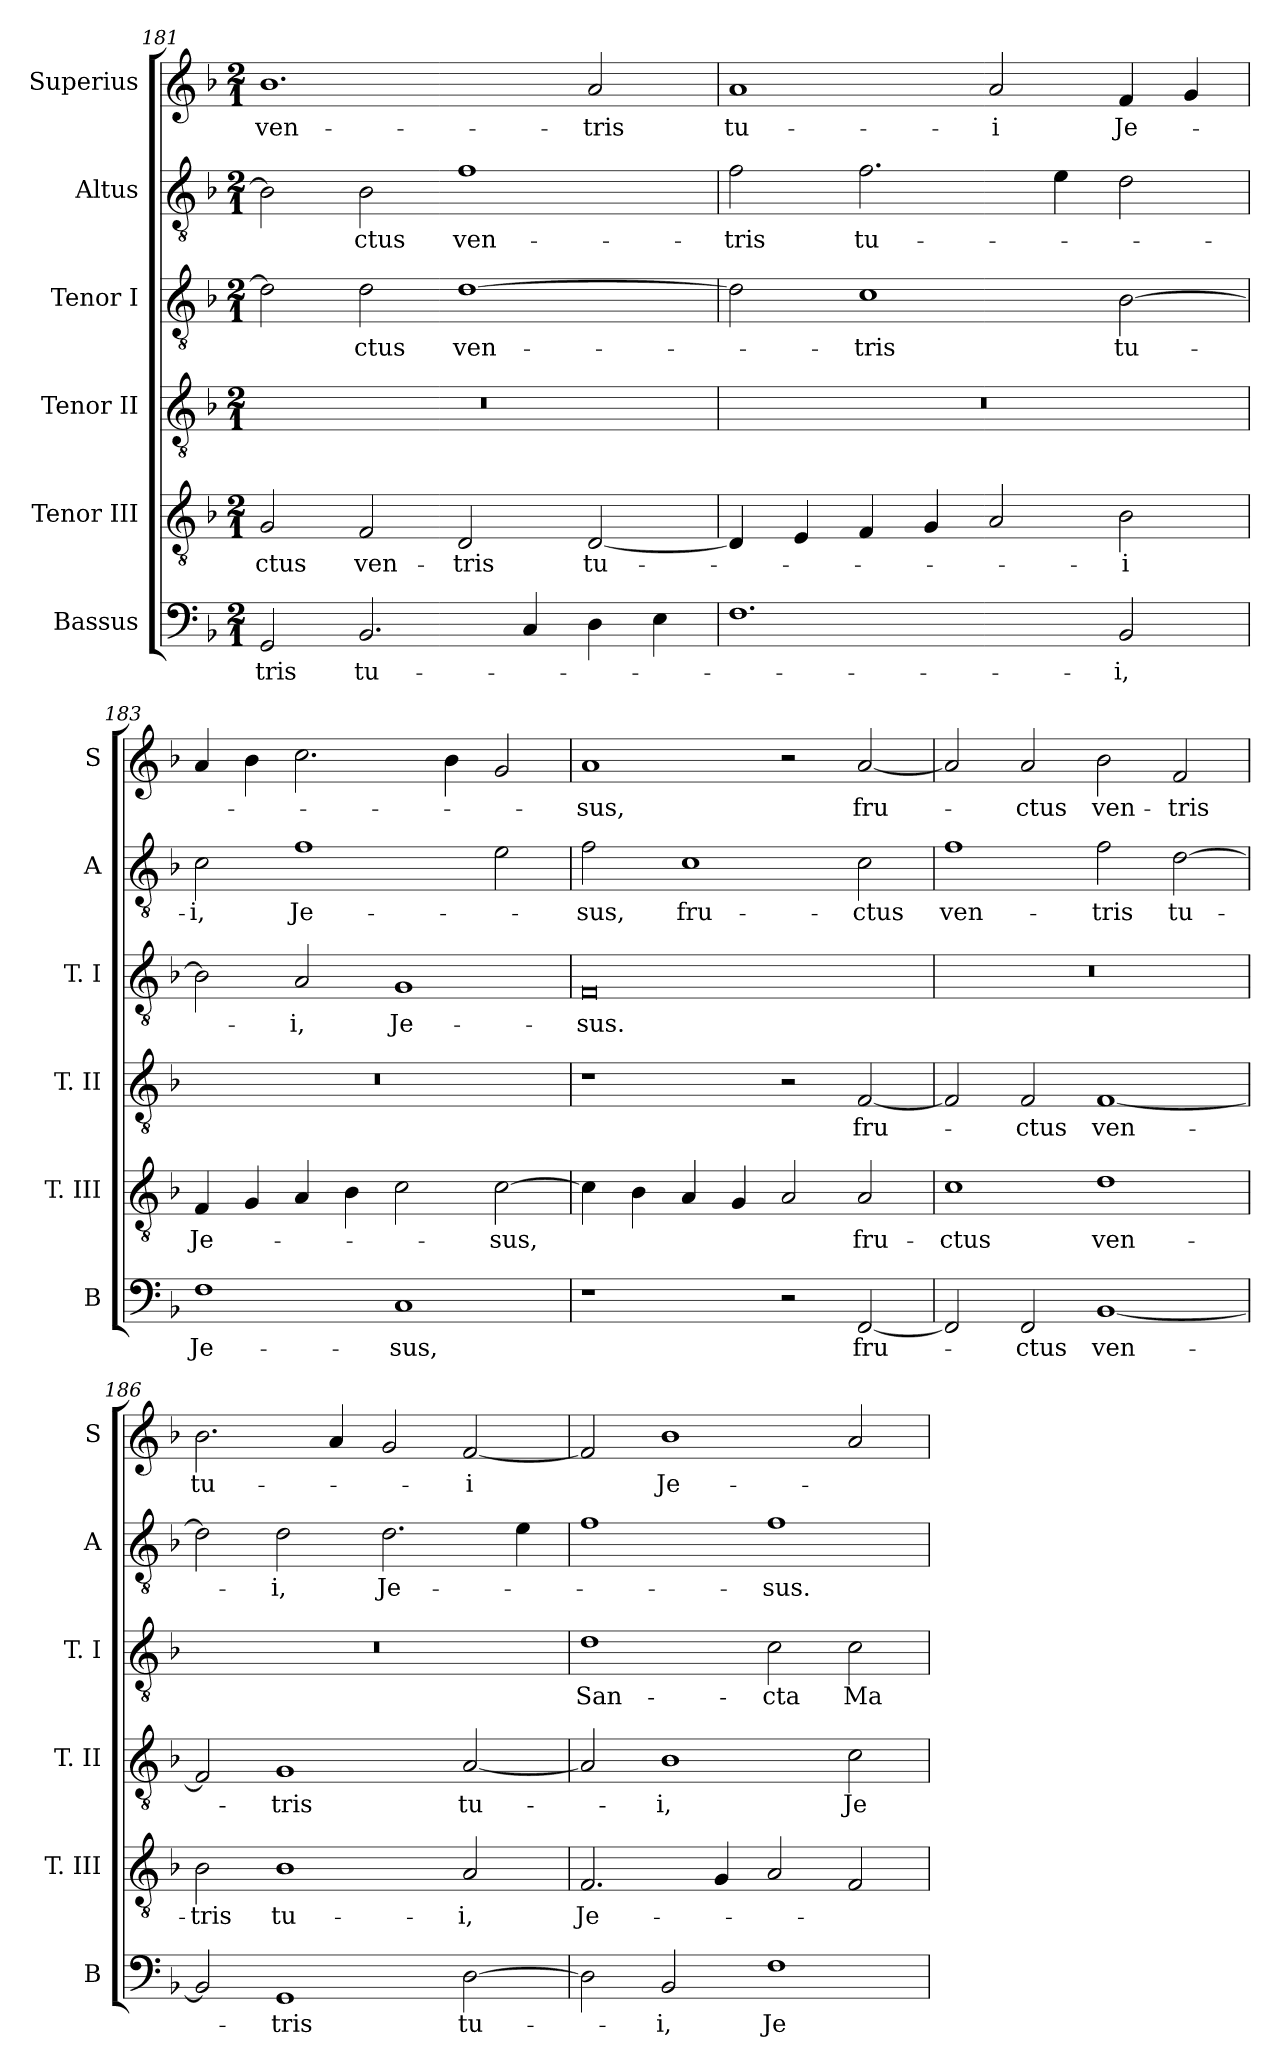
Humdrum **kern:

**kern	**text	**kern	**text	**kern	**text	**kern	**text	**kern	**text	**kern	**text
*part6	*part6	*part5	*part5	*part4	*part4	*part3	*part3	*part2	*part2	*part1	*part1
*staff6	*staff6	*staff5	*staff5	*staff4	*staff4	*staff3	*staff3	*staff2	*staff2	*staff1	*staff1
*I"Bassus	*	*I"Tenor III	*	*I"Tenor II	*	*I"Tenor I	*	*I"Altus	*	*I"Superius	*
*I'B	*	*I'T. III	*	*I'T. II	*	*I'T. I	*	*I'A	*	*I'S	*
*clefF4	*	*clefGv2	*	*clefGv2	*	*clefGv2	*	*clefGv2	*	*clefG2	*
*k[b-]	*	*k[b-]	*	*k[b-]	*	*k[b-]	*	*k[b-]	*	*k[b-]	*
*F:	*	*F:	*	*F:	*	*F:	*	*F:	*	*F:	*
*M2/1	*	*M2/1	*	*M2/1	*	*M2/1	*	*M2/1	*	*M2/1	*
=181	=181	=181	=181	=181	=181	=181	=181	=181	=181	=181	=181
2GG	-tris	2G	-ctus	0r	.	2d]	.	2B-]	.	1.b-	ven-
2.BB-	tu-	2F	ven-	.	.	2d	-ctus	2B-	-ctus	.	.
.	.	2D	-tris	.	.	[1d	ven-	1f	ven-	.	.
4C	.	.	.	.	.	.	.	.	.	.	.
4D	.	[2D	tu-	.	.	.	.	.	.	2a	-tris
4E	.	.	.	.	.	.	.	.	.	.	.
=182	=182	=182	=182	=182	=182	=182	=182	=182	=182	=182	=182
1.F	.	4D]	.	0r	.	2d]	.	2f	-tris	1a	tu-
.	.	4E	.	.	.	.	.	.	.	.	.
.	.	4F	.	.	.	1c	-tris	2.f	tu-	.	.
.	.	4G	.	.	.	.	.	.	.	.	.
.	.	2A	.	.	.	.	.	.	.	2a	-i
.	.	.	.	.	.	.	.	4e	.	.	.
2BB-	-i,	2B-	-i	.	.	[2B-	tu-	2d	.	4f	Je-
.	.	.	.	.	.	.	.	.	.	4g	.
=183	=183	=183	=183	=183	=183	=183	=183	=183	=183	=183	=183
1F	Je-	4F	Je-	0r	.	2B-]	.	2c	-i,	4a	.
.	.	4G	.	.	.	.	.	.	.	4b-	.
.	.	4A	.	.	.	2A	-i,	1f	Je-	2.cc	.
.	.	4B-	.	.	.	.	.	.	.	.	.
1C	-sus,	2c	.	.	.	1G	Je-	.	.	.	.
.	.	.	.	.	.	.	.	.	.	4b-	.
.	.	[2c	-sus,	.	.	.	.	2e	.	2g	.
=184	=184	=184	=184	=184	=184	=184	=184	=184	=184	=184	=184
1r	.	4c]	.	1r	.	0F	-sus.	2f	-sus,	1a	-sus,
.	.	4B-	.	.	.	.	.	.	.	.	.
.	.	4A	.	.	.	.	.	1c	fru-	.	.
.	.	4G	.	.	.	.	.	.	.	.	.
2r	.	2A	.	2r	.	.	.	.	.	2r	.
[2FF	fru-	2A	fru-	[2F	fru-	.	.	2c	-ctus	[2a	fru-
=185	=185	=185	=185	=185	=185	=185	=185	=185	=185	=185	=185
2FF]	.	1c	-ctus	2F]	.	0r	.	1f	ven-	2a]	.
2FF	-ctus	.	.	2F	-ctus	.	.	.	.	2a	-ctus
[1BB-	ven-	1d	ven-	[1F	ven-	.	.	2f	-tris	2b-	ven-
.	.	.	.	.	.	.	.	[2d	tu-	2f	-tris
=186	=186	=186	=186	=186	=186	=186	=186	=186	=186	=186	=186
2BB-]	.	2B-	-tris	2F]	.	0r	.	2d]	.	2.b-	tu-
1GG	-tris	1B-	tu-	1G	-tris	.	.	2d	-i,	.	.
.	.	.	.	.	.	.	.	.	.	4a	.
.	.	.	.	.	.	.	.	2.d	Je-	2g	.
[2D	tu-	2A	-i,	[2A	tu-	.	.	.	.	[2f	-i
.	.	.	.	.	.	.	.	4e	.	.	.
=187	=187	=187	=187	=187	=187	=187	=187	=187	=187	=187	=187
2D]	.	2.F	Je-	2A]	.	1d	San-	1f	.	2f]	.
2BB-	-i,	.	.	1B-	-i,	.	.	.	.	1b-	Je-
.	.	4G	.	.	.	.	.	.	.	.	.
1F	Je-	2A	.	.	.	2c	-cta	1f	-sus.	.	.
.	.	2F	.	2c	Je-	2c	Ma-	.	.	2a	.
=	=	=	=	=	=	=	=	=	=	=	=
*-	*-	*-	*-	*-	*-	*-	*-	*-	*-	*-	*-
